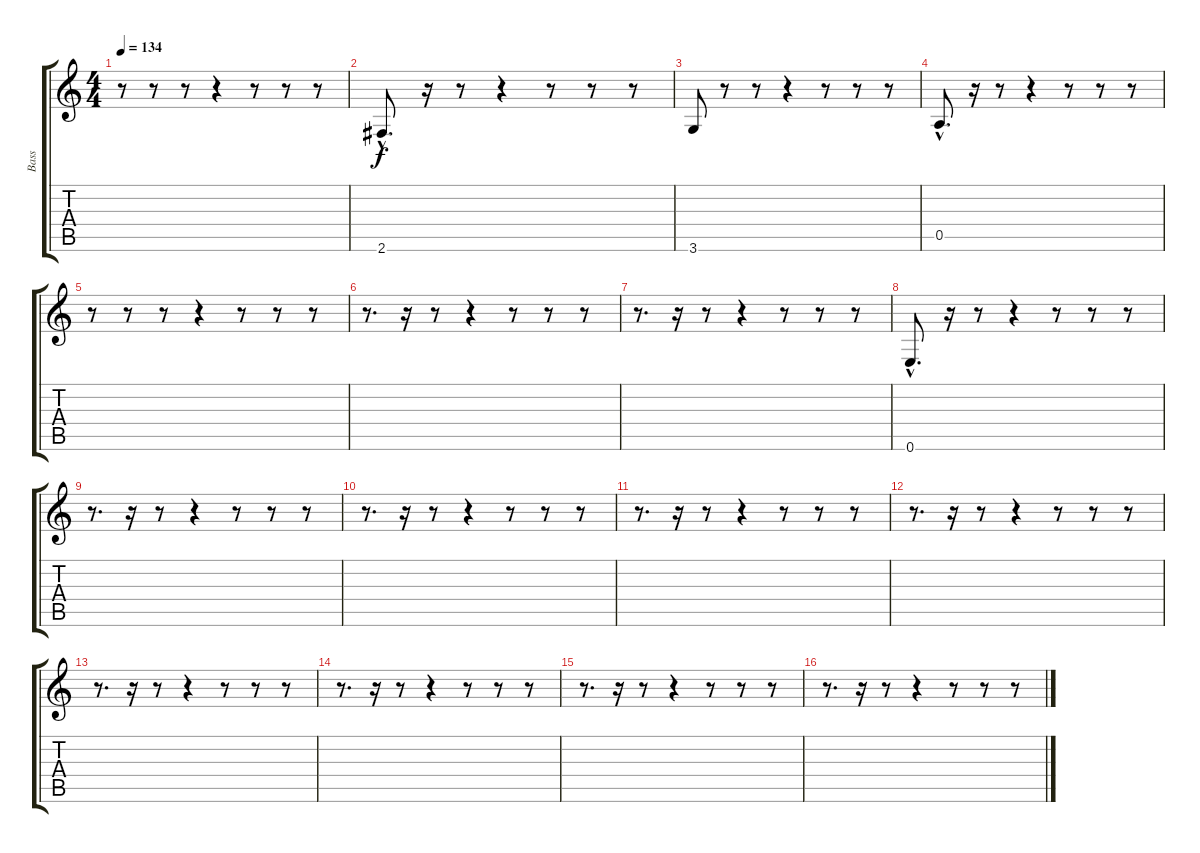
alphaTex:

\track ("Bass" "Bass") {instrument electricbassfinger}
\staff {score tabs}
\tuning (E4 B3 G3 D3 A2 E2) {hide}
\ts (4 4)
\tempo 134
\clef g2
\ks c
r.8{dy f} r.8 r.8 r.4 r.8 r.8 r.8 |
2.6{hac}.8{d} r.16 r.8 r.4 r.8 r.8 r.8 |
3.6.8 r.8 r.8 r.4 r.8 r.8 r.8 |
0.5{hac}.8{d} r.16 r.8 r.4 r.8 r.8 r.8 |
r.8 r.8 r.8 r.4 r.8 r.8 r.8 |
r.8{d} r.16 r.8 r.4 r.8 r.8 r.8 |
r.8{d} r.16 r.8 r.4 r.8 r.8 r.8 |
0.6{hac}.8{d} r.16 r.8 r.4 r.8 r.8 r.8 |
r.8{d} r.16 r.8 r.4 r.8 r.8 r.8 |
r.8{d} r.16 r.8 r.4 r.8 r.8 r.8 |
r.8{d} r.16 r.8 r.4 r.8 r.8 r.8 |
r.8{d} r.16 r.8 r.4 r.8 r.8 r.8 |
r.8{d} r.16 r.8 r.4 r.8 r.8 r.8 |
r.8{d} r.16 r.8 r.4 r.8 r.8 r.8 |
r.8{d} r.16 r.8 r.4 r.8 r.8 r.8 |
r.8{d} r.16 r.8 r.4 r.8 r.8 r.8
